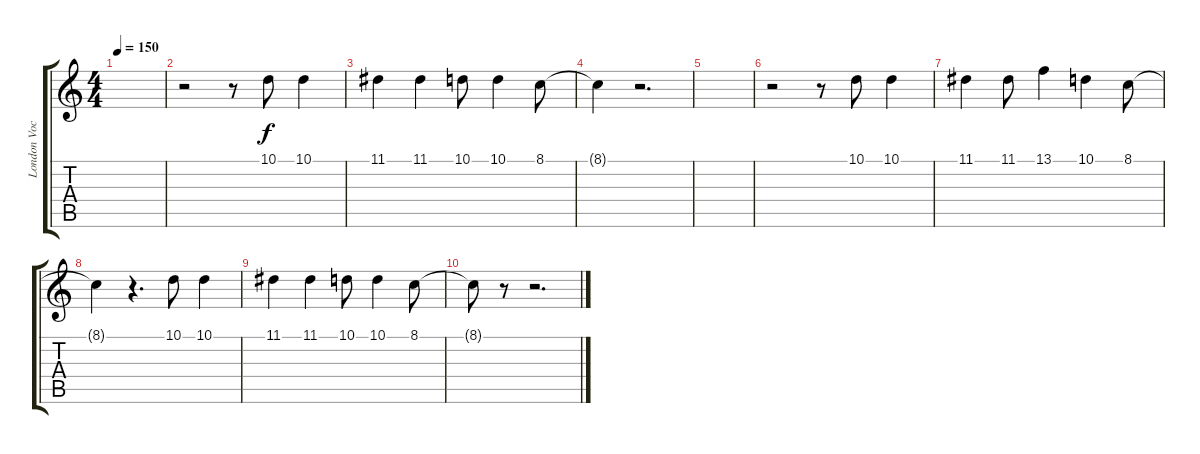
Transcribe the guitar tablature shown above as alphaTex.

\track ("London Vocals" "London Voc") {instrument flute}
\staff {score tabs}
\tuning (E4 B3 G3 D3 A2 E2) {hide}
\ts (4 4)
\tempo 150
\clef g2
\ks c
|
r.2 r.8 10.1.8 10.1.4 |
11.1.4 11.1.4 10.1.8 10.1.4 8.1.8 |
8.1{t}.4 r.2{d} |
|
r.2 r.8 10.1.8 10.1.4 |
11.1.4 11.1.8 13.1.4 10.1.4 8.1.8 |
8.1{t}.4 r.4{d} 10.1.8 10.1.4 |
11.1.4 11.1.4 10.1.8 10.1.4 8.1.8 |
8.1{t}.8 r.8 r.2{d}
